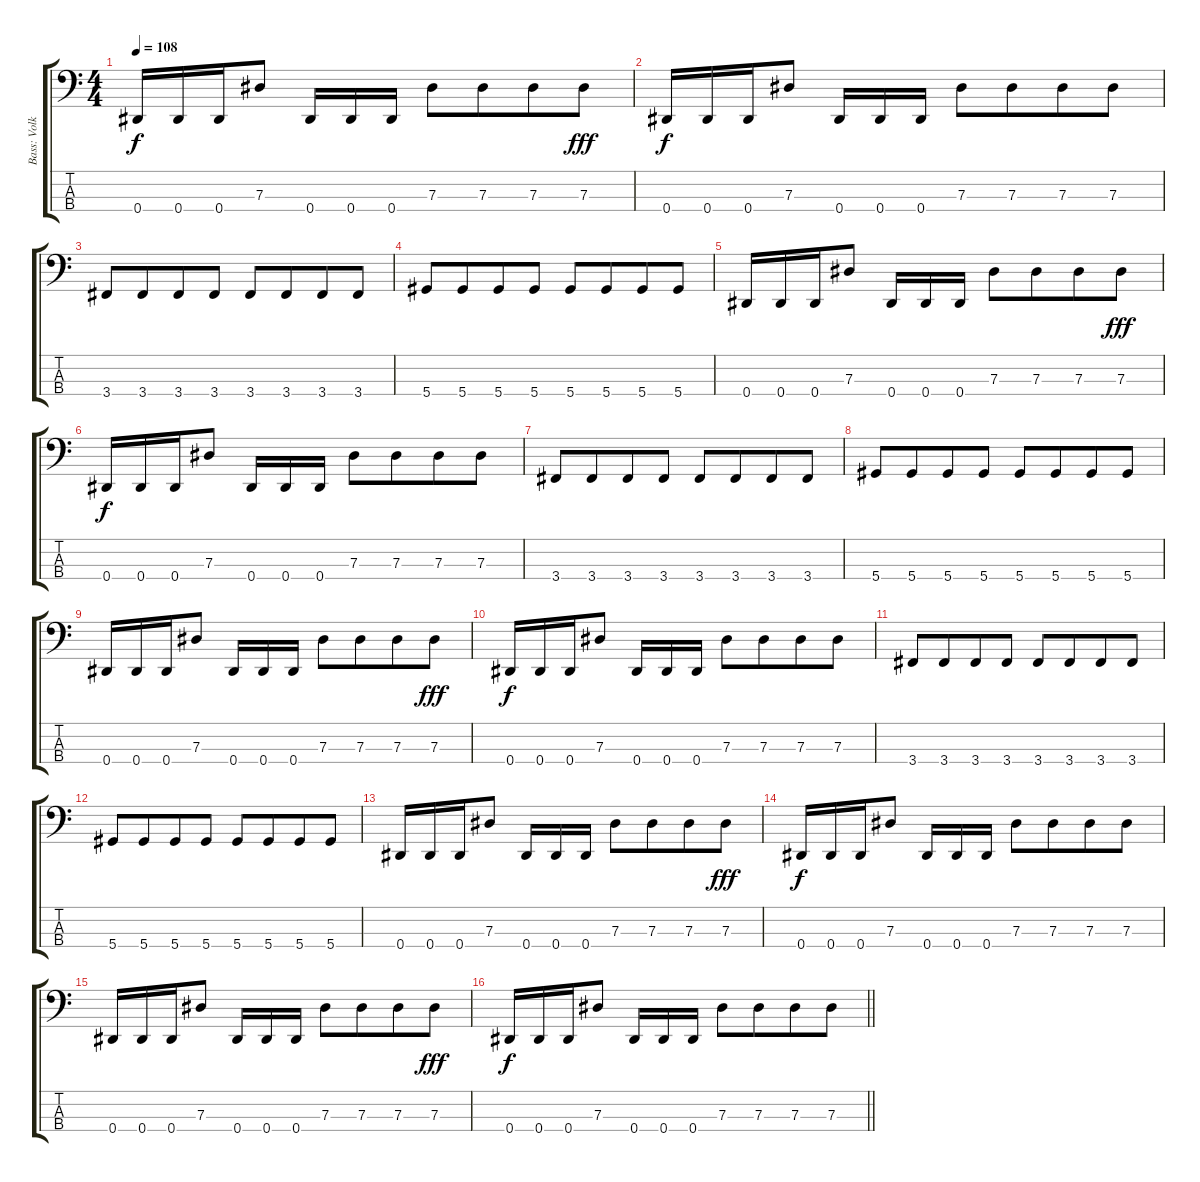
\track ("Bass: Volker" "Bass: Volk") {instrument electricbassfinger}
\staff {score tabs}
\tuning (Gb2 Db2 Ab1 Eb1) {hide}
\ts (4 4)
\tempo 108
\clef f4
\ks c
0.4.16{dy f} 0.4.16 0.4.16 7.3.8 0.4.16 0.4.16 0.4.16 7.3.8 7.3.8{beam merge} 7.3.8 7.3.8{dy fff} |
0.4.16{dy f} 0.4.16 0.4.16 7.3.8 0.4.16 0.4.16 0.4.16 7.3.8 7.3.8{beam merge} 7.3.8 7.3.8 |
3.4.8 3.4.8{beam merge} 3.4.8 3.4.8 3.4.8 3.4.8{beam merge} 3.4.8 3.4.8 |
5.4.8 5.4.8{beam merge} 5.4.8 5.4.8 5.4.8 5.4.8{beam merge} 5.4.8 5.4.8 |
0.4.16 0.4.16 0.4.16 7.3.8 0.4.16 0.4.16 0.4.16 7.3.8 7.3.8{beam merge} 7.3.8 7.3.8{dy fff} |
0.4.16{dy f} 0.4.16 0.4.16 7.3.8 0.4.16 0.4.16 0.4.16 7.3.8 7.3.8{beam merge} 7.3.8 7.3.8 |
3.4.8 3.4.8{beam merge} 3.4.8 3.4.8 3.4.8 3.4.8{beam merge} 3.4.8 3.4.8 |
5.4.8 5.4.8{beam merge} 5.4.8 5.4.8 5.4.8 5.4.8{beam merge} 5.4.8 5.4.8 |
0.4.16 0.4.16 0.4.16 7.3.8 0.4.16 0.4.16 0.4.16 7.3.8 7.3.8{beam merge} 7.3.8 7.3.8{dy fff} |
0.4.16{dy f} 0.4.16 0.4.16 7.3.8 0.4.16 0.4.16 0.4.16 7.3.8 7.3.8{beam merge} 7.3.8 7.3.8 |
3.4.8 3.4.8{beam merge} 3.4.8 3.4.8 3.4.8 3.4.8{beam merge} 3.4.8 3.4.8 |
5.4.8 5.4.8{beam merge} 5.4.8 5.4.8 5.4.8 5.4.8{beam merge} 5.4.8 5.4.8 |
0.4.16 0.4.16 0.4.16 7.3.8 0.4.16 0.4.16 0.4.16 7.3.8 7.3.8{beam merge} 7.3.8 7.3.8{dy fff} |
0.4.16{dy f} 0.4.16 0.4.16 7.3.8 0.4.16 0.4.16 0.4.16 7.3.8 7.3.8{beam merge} 7.3.8 7.3.8 |
0.4.16 0.4.16 0.4.16 7.3.8 0.4.16 0.4.16 0.4.16 7.3.8 7.3.8{beam merge} 7.3.8 7.3.8{dy fff} |
\barLineRight lightlight
0.4.16{dy f} 0.4.16 0.4.16 7.3.8 0.4.16 0.4.16 0.4.16 7.3.8 7.3.8{beam merge} 7.3.8 7.3.8
